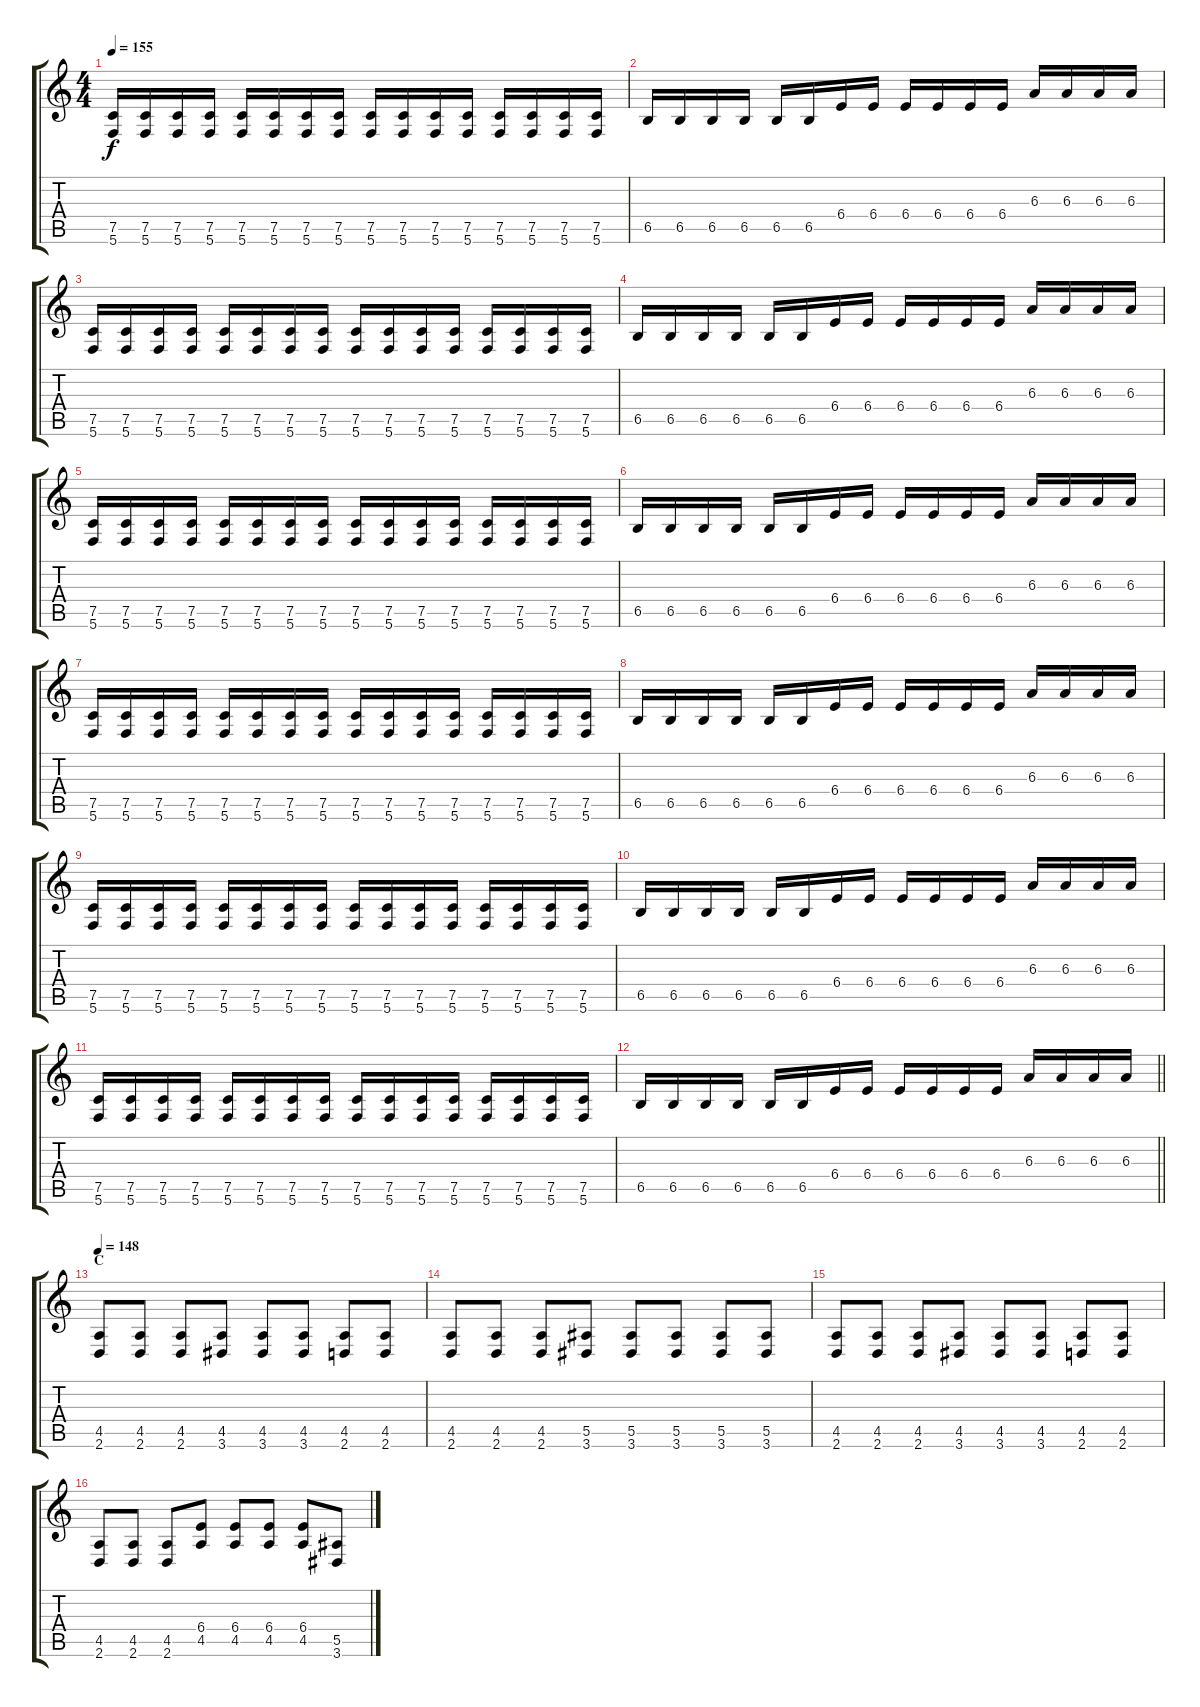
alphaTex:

\track "" {instrument distortionguitar}
\staff {score tabs}
\tuning (C4 G3 Eb3 Bb2 F2 C2) {hide}
\ts (4 4)
\tempo 155
\clef g2
\ks c
(7.5 5.6).16{dy f} (7.5 5.6).16 (7.5 5.6).16 (7.5 5.6).16 (7.5 5.6).16 (7.5 5.6).16 (7.5 5.6).16 (7.5 5.6).16 (7.5 5.6).16 (7.5 5.6).16 (7.5 5.6).16 (7.5 5.6).16 (7.5 5.6).16 (7.5 5.6).16 (7.5 5.6).16 (7.5 5.6).16 |
6.5.16 6.5.16 6.5.16 6.5.16 6.5.16 6.5.16 6.4.16 6.4.16 6.4.16 6.4.16 6.4.16 6.4.16 6.3.16 6.3.16 6.3.16 6.3.16 |
(7.5 5.6).16 (7.5 5.6).16 (7.5 5.6).16 (7.5 5.6).16 (7.5 5.6).16 (7.5 5.6).16 (7.5 5.6).16 (7.5 5.6).16 (7.5 5.6).16 (7.5 5.6).16 (7.5 5.6).16 (7.5 5.6).16 (7.5 5.6).16 (7.5 5.6).16 (7.5 5.6).16 (7.5 5.6).16 |
6.5.16 6.5.16 6.5.16 6.5.16 6.5.16 6.5.16 6.4.16 6.4.16 6.4.16 6.4.16 6.4.16 6.4.16 6.3.16 6.3.16 6.3.16 6.3.16 |
(7.5 5.6).16 (7.5 5.6).16 (7.5 5.6).16 (7.5 5.6).16 (7.5 5.6).16 (7.5 5.6).16 (7.5 5.6).16 (7.5 5.6).16 (7.5 5.6).16 (7.5 5.6).16 (7.5 5.6).16 (7.5 5.6).16 (7.5 5.6).16 (7.5 5.6).16 (7.5 5.6).16 (7.5 5.6).16 |
6.5.16 6.5.16 6.5.16 6.5.16 6.5.16 6.5.16 6.4.16 6.4.16 6.4.16 6.4.16 6.4.16 6.4.16 6.3.16 6.3.16 6.3.16 6.3.16 |
(7.5 5.6).16 (7.5 5.6).16 (7.5 5.6).16 (7.5 5.6).16 (7.5 5.6).16 (7.5 5.6).16 (7.5 5.6).16 (7.5 5.6).16 (7.5 5.6).16 (7.5 5.6).16 (7.5 5.6).16 (7.5 5.6).16 (7.5 5.6).16 (7.5 5.6).16 (7.5 5.6).16 (7.5 5.6).16 |
6.5.16 6.5.16 6.5.16 6.5.16 6.5.16 6.5.16 6.4.16 6.4.16 6.4.16 6.4.16 6.4.16 6.4.16 6.3.16 6.3.16 6.3.16 6.3.16 |
(7.5 5.6).16 (7.5 5.6).16 (7.5 5.6).16 (7.5 5.6).16 (7.5 5.6).16 (7.5 5.6).16 (7.5 5.6).16 (7.5 5.6).16 (7.5 5.6).16 (7.5 5.6).16 (7.5 5.6).16 (7.5 5.6).16 (7.5 5.6).16 (7.5 5.6).16 (7.5 5.6).16 (7.5 5.6).16 |
6.5.16 6.5.16 6.5.16 6.5.16 6.5.16 6.5.16 6.4.16 6.4.16 6.4.16 6.4.16 6.4.16 6.4.16 6.3.16 6.3.16 6.3.16 6.3.16 |
(7.5 5.6).16 (7.5 5.6).16 (7.5 5.6).16 (7.5 5.6).16 (7.5 5.6).16 (7.5 5.6).16 (7.5 5.6).16 (7.5 5.6).16 (7.5 5.6).16 (7.5 5.6).16 (7.5 5.6).16 (7.5 5.6).16 (7.5 5.6).16 (7.5 5.6).16 (7.5 5.6).16 (7.5 5.6).16 |
\barLineRight lightlight
6.5.16 6.5.16 6.5.16 6.5.16 6.5.16 6.5.16 6.4.16 6.4.16 6.4.16 6.4.16 6.4.16 6.4.16 6.3.16 6.3.16 6.3.16 6.3.16 |
\section ("" "C")
\tempo 148
(4.5 2.6).8 (4.5 2.6).8 (4.5 2.6).8 (4.5 3.6).8 (4.5 3.6).8 (4.5 3.6).8 (4.5 2.6).8 (4.5 2.6).8 |
(4.5 2.6).8 (4.5 2.6).8 (4.5 2.6).8 (5.5 3.6).8 (5.5 3.6).8 (5.5 3.6).8 (5.5 3.6).8 (5.5 3.6).8 |
(4.5 2.6).8 (4.5 2.6).8 (4.5 2.6).8 (4.5 3.6).8 (4.5 3.6).8 (4.5 3.6).8 (4.5 2.6).8 (4.5 2.6).8 |
(4.5 2.6).8 (4.5 2.6).8 (4.5 2.6).8 (6.4 4.5).8 (6.4 4.5).8 (6.4 4.5).8 (6.4 4.5).8 (5.5 3.6).8
